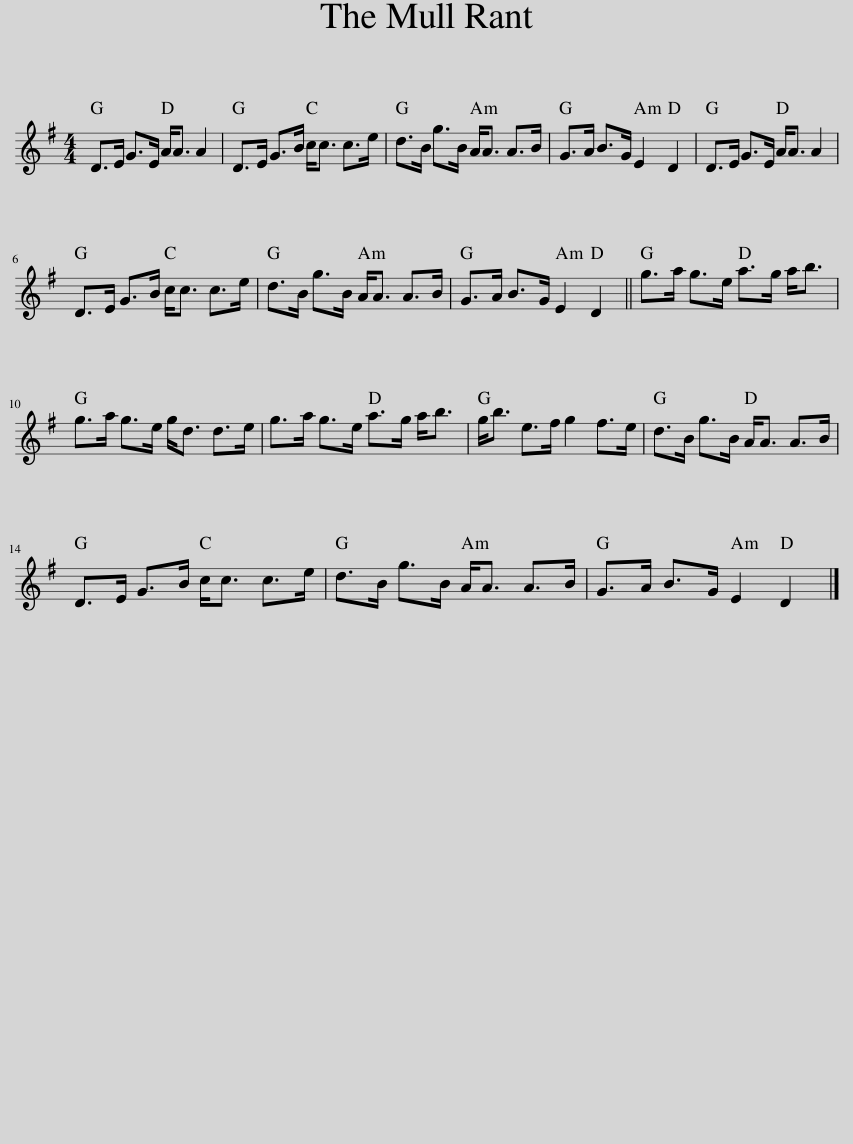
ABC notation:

X:1
L:1/8
M:4/4
I:linebreak $
K:G
V:1 treble
V:1
 D>E G>E A<A A2 | D>E G>B c<c c>e | d>B g>B A<A A>B | G>A B>G E2 D2 | D>E G>E A<A A2 |$ %5
 D>E G>B c<c c>e | d>B g>B A<A A>B | G>A B>G E2 D2 || g>a g>e a>g a<b |$ g>a g>e g<d d>e | %10
 g>a g>e a>g a<b | g<b e>f g2 f>e | d>B g>B A<A A>B |$ D>E G>B c<c c>e | d>B g>B A<A A>B | %15
 G>A B>G E2 D2 |] %16
